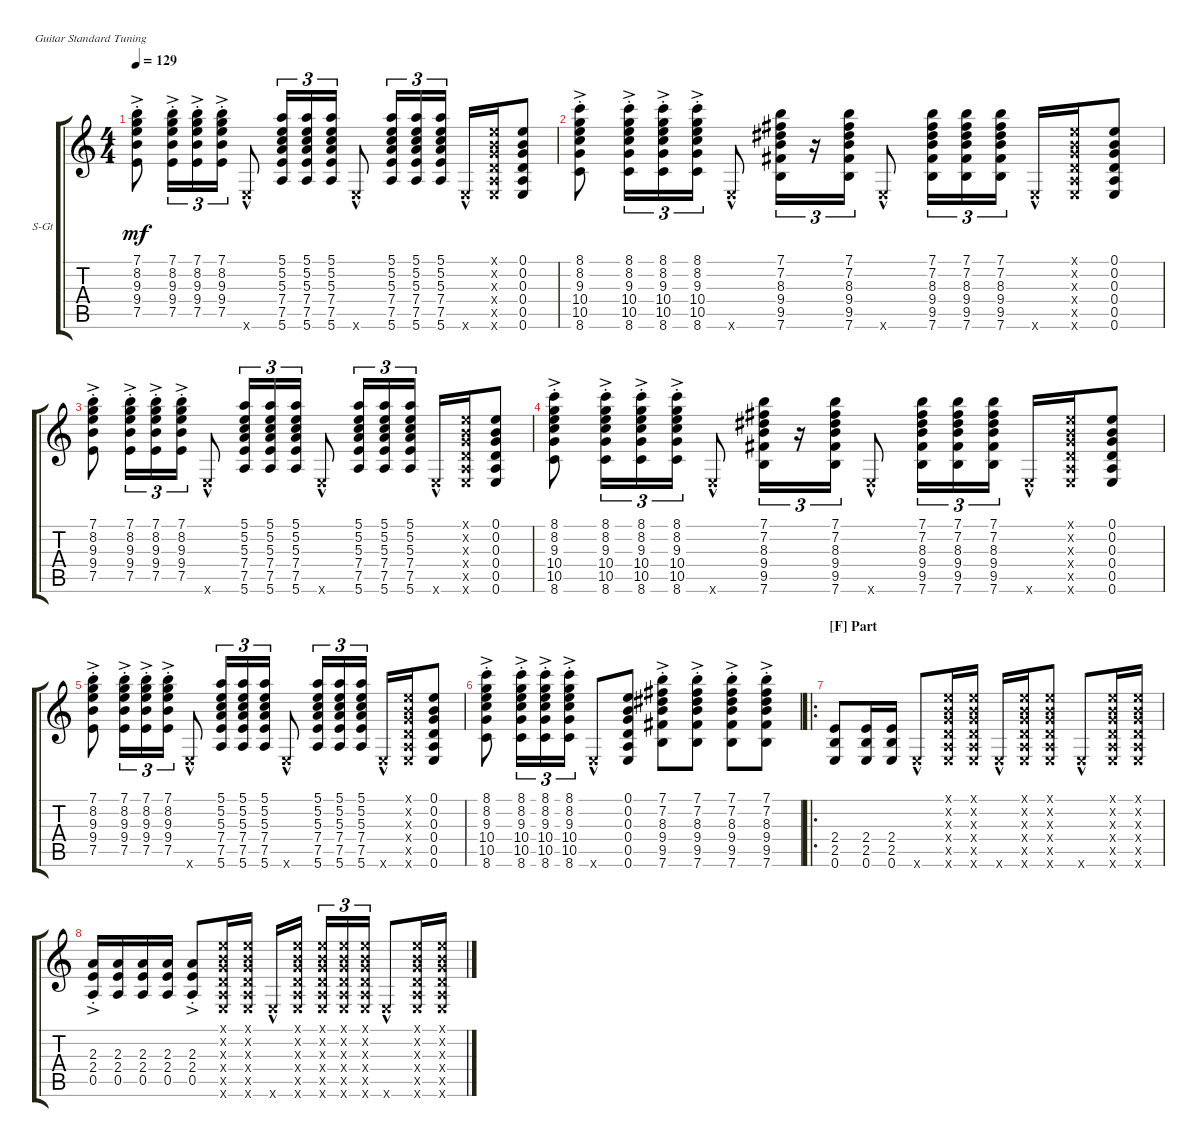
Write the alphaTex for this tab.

\defaultSystemsLayout 4
\bracketExtendMode groupsimilarinstruments
\firstSystemTrackNameOrientation horizontal
\otherSystemsTrackNameOrientation horizontal
\track ("Gabriela" "S-Gt") {mute instrument acousticguitarsteel}
\staff {score tabs}
\tuning (E4 B3 G3 D3 A2 E2)
\ts (4 4)
\tempo 129
\clef g2
\ks c
(7.5{ac st} 9.4{ac st} 9.3{ac st} 8.2{ac st} 7.1{ac st}).8{dy mf} (7.5{ac st} 9.4{ac st} 9.3{ac st} 8.2{ac st} 7.1{ac st}).16{tu (3 2)} (7.5{ac st} 9.4{ac st} 9.3{ac st} 8.2{ac st} 7.1{ac st}).16{tu (3 2)} (7.5{ac st} 9.4{ac st} 9.3{ac st} 8.2{ac st} 7.1{ac st}).16{tu (3 2)} 0.6{hac x}.8 (5.6 7.5 7.4 5.3 5.2 5.1).16{tu (3 2)} (7.5 7.4 5.3 5.2 5.1 5.6).16{tu (3 2)} (7.5 7.4 5.3 5.2 5.1 5.6).16{tu (3 2)} 0.6{hac x}.8 (7.5 7.4 5.3 5.2 5.1 5.6).16{tu (3 2)} (7.5 7.4 5.3 5.2 5.1 5.6).16{tu (3 2)} (7.5 7.4 5.3 5.2 5.1 5.6).16{tu (3 2)} 0.6{hac x}.16 (0.6{x} 0.5{x} 0.4{x} 0.3{x} 0.2{x} 0.1{x}).16 (0.1 0.2 0.3 0.4 0.5 0.6).8 |
(10.5{ac st} 10.4{ac st} 9.3{ac st} 8.2{ac st} 8.1{ac st} 8.6{ac st}).8 (10.5{ac st} 10.4{ac st} 9.3{ac st} 8.2{ac st} 8.1{ac st} 8.6).16{tu (3 2)} (10.5{ac st} 10.4{ac st} 9.3{ac st} 8.2{ac st} 8.1{ac st} 8.6).16{tu (3 2)} (10.5{ac st} 10.4{ac st} 9.3{ac st} 8.2{ac st} 8.1{ac st} 8.6).16{tu (3 2)} 0.6{hac x}.8 (9.5 9.4 8.3 7.2 7.1 7.6).16{tu (3 2)} r.16{tu (3 2)} (9.5 9.4 8.3 7.2 7.1 7.6).16{tu (3 2)} 0.6{hac x}.8 (9.5 9.4 8.3 7.2 7.1 7.6).16{tu (3 2)} (9.5 9.4 8.3 7.2 7.1 7.6).16{tu (3 2)} (9.5 9.4 8.3 7.2 7.1 7.6).16{tu (3 2)} 0.6{hac x}.16 (0.6{x} 0.5{x} 0.4{x} 0.3{x} 0.2{x} 0.1{x}).16 (0.1 0.2 0.3 0.4 0.5 0.6).8 |
(7.5{ac st} 9.4{ac st} 9.3{ac st} 8.2{ac st} 7.1{ac st}).8 (7.5{ac st} 9.4{ac st} 9.3{ac st} 8.2{ac st} 7.1{ac st}).16{tu (3 2)} (7.5{ac st} 9.4{ac st} 9.3{ac st} 8.2{ac st} 7.1{ac st}).16{tu (3 2)} (7.5{ac st} 9.4{ac st} 9.3{ac st} 8.2{ac st} 7.1{ac st}).16{tu (3 2)} 0.6{hac x}.8 (5.6 7.5 7.4 5.3 5.2 5.1).16{tu (3 2)} (7.5 7.4 5.3 5.2 5.1 5.6).16{tu (3 2)} (7.5 7.4 5.3 5.2 5.1 5.6).16{tu (3 2)} 0.6{hac x}.8 (7.5 7.4 5.3 5.2 5.1 5.6).16{tu (3 2)} (7.5 7.4 5.3 5.2 5.1 5.6).16{tu (3 2)} (7.5 7.4 5.3 5.2 5.1 5.6).16{tu (3 2)} 0.6{hac x}.16 (0.6{x} 0.5{x} 0.4{x} 0.3{x} 0.2{x} 0.1{x}).16 (0.1 0.2 0.3 0.4 0.5 0.6).8 |
(10.5{ac st} 10.4{ac st} 9.3{ac st} 8.2{ac st} 8.1{ac st} 8.6{ac st}).8 (10.5{ac st} 10.4{ac st} 9.3{ac st} 8.2{ac st} 8.1{ac st} 8.6).16{tu (3 2)} (10.5{ac st} 10.4{ac st} 9.3{ac st} 8.2{ac st} 8.1{ac st} 8.6).16{tu (3 2)} (10.5{ac st} 10.4{ac st} 9.3{ac st} 8.2{ac st} 8.1{ac st} 8.6).16{tu (3 2)} 0.6{hac x}.8 (9.5 9.4 8.3 7.2 7.1 7.6).16{tu (3 2)} r.16{tu (3 2)} (9.5 9.4 8.3 7.2 7.1 7.6).16{tu (3 2)} 0.6{hac x}.8 (9.5 9.4 8.3 7.2 7.1 7.6).16{tu (3 2)} (9.5 9.4 8.3 7.2 7.1 7.6).16{tu (3 2)} (9.5 9.4 8.3 7.2 7.1 7.6).16{tu (3 2)} 0.6{hac x}.16 (0.6{x} 0.5{x} 0.4{x} 0.3{x} 0.2{x} 0.1{x}).16 (0.1 0.2 0.3 0.4 0.5 0.6).8 |
(7.5{ac st} 9.4{ac st} 9.3{ac st} 8.2{ac st} 7.1{ac st}).8 (7.5{ac st} 9.4{ac st} 9.3{ac st} 8.2{ac st} 7.1{ac st}).16{tu (3 2)} (7.5{ac st} 9.4{ac st} 9.3{ac st} 8.2{ac st} 7.1{ac st}).16{tu (3 2)} (7.5{ac st} 9.4{ac st} 9.3{ac st} 8.2{ac st} 7.1{ac st}).16{tu (3 2)} 0.6{hac x}.8 (5.6 7.5 7.4 5.3 5.2 5.1).16{tu (3 2)} (7.5 7.4 5.3 5.2 5.1 5.6).16{tu (3 2)} (7.5 7.4 5.3 5.2 5.1 5.6).16{tu (3 2)} 0.6{hac x}.8 (7.5 7.4 5.3 5.2 5.1 5.6).16{tu (3 2)} (7.5 7.4 5.3 5.2 5.1 5.6).16{tu (3 2)} (7.5 7.4 5.3 5.2 5.1 5.6).16{tu (3 2)} 0.6{hac x}.16 (0.6{x} 0.5{x} 0.4{x} 0.3{x} 0.2{x} 0.1{x}).16 (0.1 0.2 0.3 0.4 0.5 0.6).8 |
(10.5{ac st} 10.4{ac st} 9.3{ac st} 8.2{ac st} 8.1{ac st} 8.6{ac st}).8 (10.5{ac st} 10.4{ac st} 9.3{ac st} 8.2{ac st} 8.1{ac st} 8.6).16{tu (3 2)} (10.5{ac st} 10.4{ac st} 9.3{ac st} 8.2{ac st} 8.1{ac st} 8.6).16{tu (3 2)} (10.5{ac st} 10.4{ac st} 9.3{ac st} 8.2{ac st} 8.1{ac st} 8.6).16{tu (3 2)} 0.6{hac x}.8 (0.6 0.5 0.4 0.3 0.2 0.1).8 (7.6{ac st} 9.5{ac st} 9.4{ac st} 8.3{ac st} 7.2{ac st} 7.1{ac st}).8 (7.6{ac st} 9.5{ac st} 9.4{ac st} 8.3{ac st} 7.2{ac st} 7.1{ac st}).8 (7.6{ac st} 9.5{ac st} 9.4{ac st} 8.3{ac st} 7.2{ac st} 7.1{ac st}).8 (7.6{ac st} 9.5{ac st} 9.4{ac st} 8.3{ac st} 7.2{ac st} 7.1{ac st}).8 |
\ro
\section ("F" "Part")
(0.6 2.5 2.4).8 (0.6 2.5 2.4).16 (0.6 2.5 2.4).16 0.6{hac x}.8 (0.6{x} 0.5{x} 0.4{x} 0.3{x} 0.2{x} 0.1{x}).16 (0.6{x} 0.5{x} 0.4{x} 0.3{x} 0.2{x} 0.1{x}).16 0.6{hac x}.16 (0.6{x} 0.5{x} 0.4{x} 0.3{x} 0.2{x} 0.1{x}).16 (0.6{x} 0.5{x} 0.4{x} 0.3{x} 0.2{x} 0.1{x}).8 0.6{hac x}.8 (0.6{x} 0.5{x} 0.4{x} 0.3{x} 0.2{x} 0.1{x}).16 (0.6{x} 0.5{x} 0.4{x} 0.3{x} 0.2{x} 0.1{x}).16 |
(0.5{ac st} 2.4{ac st} 2.3{ac st}).16 (0.5 2.4 2.3).16 (0.5 2.4 2.3).16 (0.5 2.4 2.3).16 (0.5{ac st} 2.4{ac st} 2.3{ac st}).8 (0.6{x} 0.5{x} 0.4{x} 0.3{x} 0.2{x} 0.1{x}).16 (0.6{x} 0.5{x} 0.4{x} 0.3{x} 0.2{x} 0.1{x}).16 0.6{hac x}.16 (0.6{x} 0.5{x} 0.4{x} 0.3{x} 0.2{x} 0.1{x}).16 (0.6{x} 0.5{x} 0.4{x} 0.3{x} 0.2{x} 0.1{x}).16{tu (3 2)} (0.6{x} 0.5{x} 0.4{x} 0.3{x} 0.2{x} 0.1{x}).16{tu (3 2)} (0.6{x} 0.5{x} 0.4{x} 0.3{x} 0.2{x} 0.1{x}).16{tu (3 2)} 0.6{hac x}.8 (0.6{x} 0.5{x} 0.4{x} 0.3{x} 0.2{x} 0.1{x}).16 (0.6{x} 0.5{x} 0.4{x} 0.3{x} 0.2{x} 0.1{x}).16
